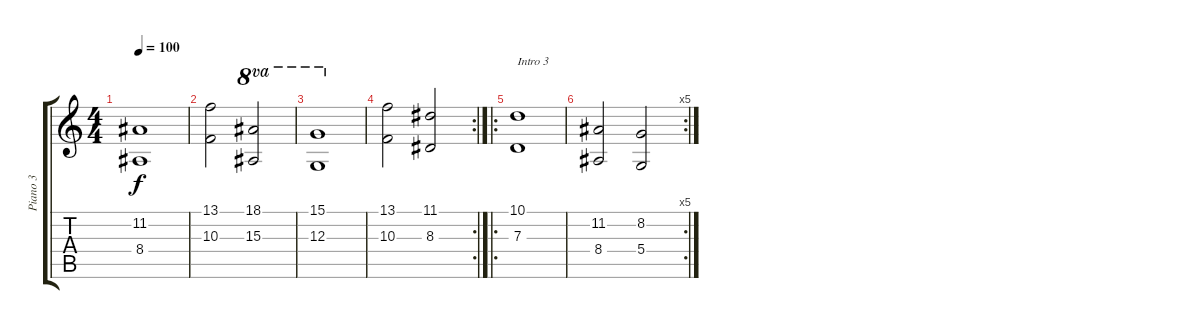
\track ("Piano 3" "Piano 3") {instrument acousticgrandpiano}
\staff {score tabs}
\tuning (E4 B3 G3 D3 A2 E2) {hide}
\ts (4 4)
\tempo 100
\clef g2
\ks c
(11.2 8.4).1{dy f} |
(13.1 10.3).2 (18.1 15.3).2{ot 8va} |
(15.1 12.3).1{ot 8va} |
\rc 2
(13.1 10.3).2 (11.1 8.3).2 |
\ro
(10.1 7.3).1{txt "Intro 3"} |
\rc 5
(11.2 8.4).2 (8.2 5.4).2
